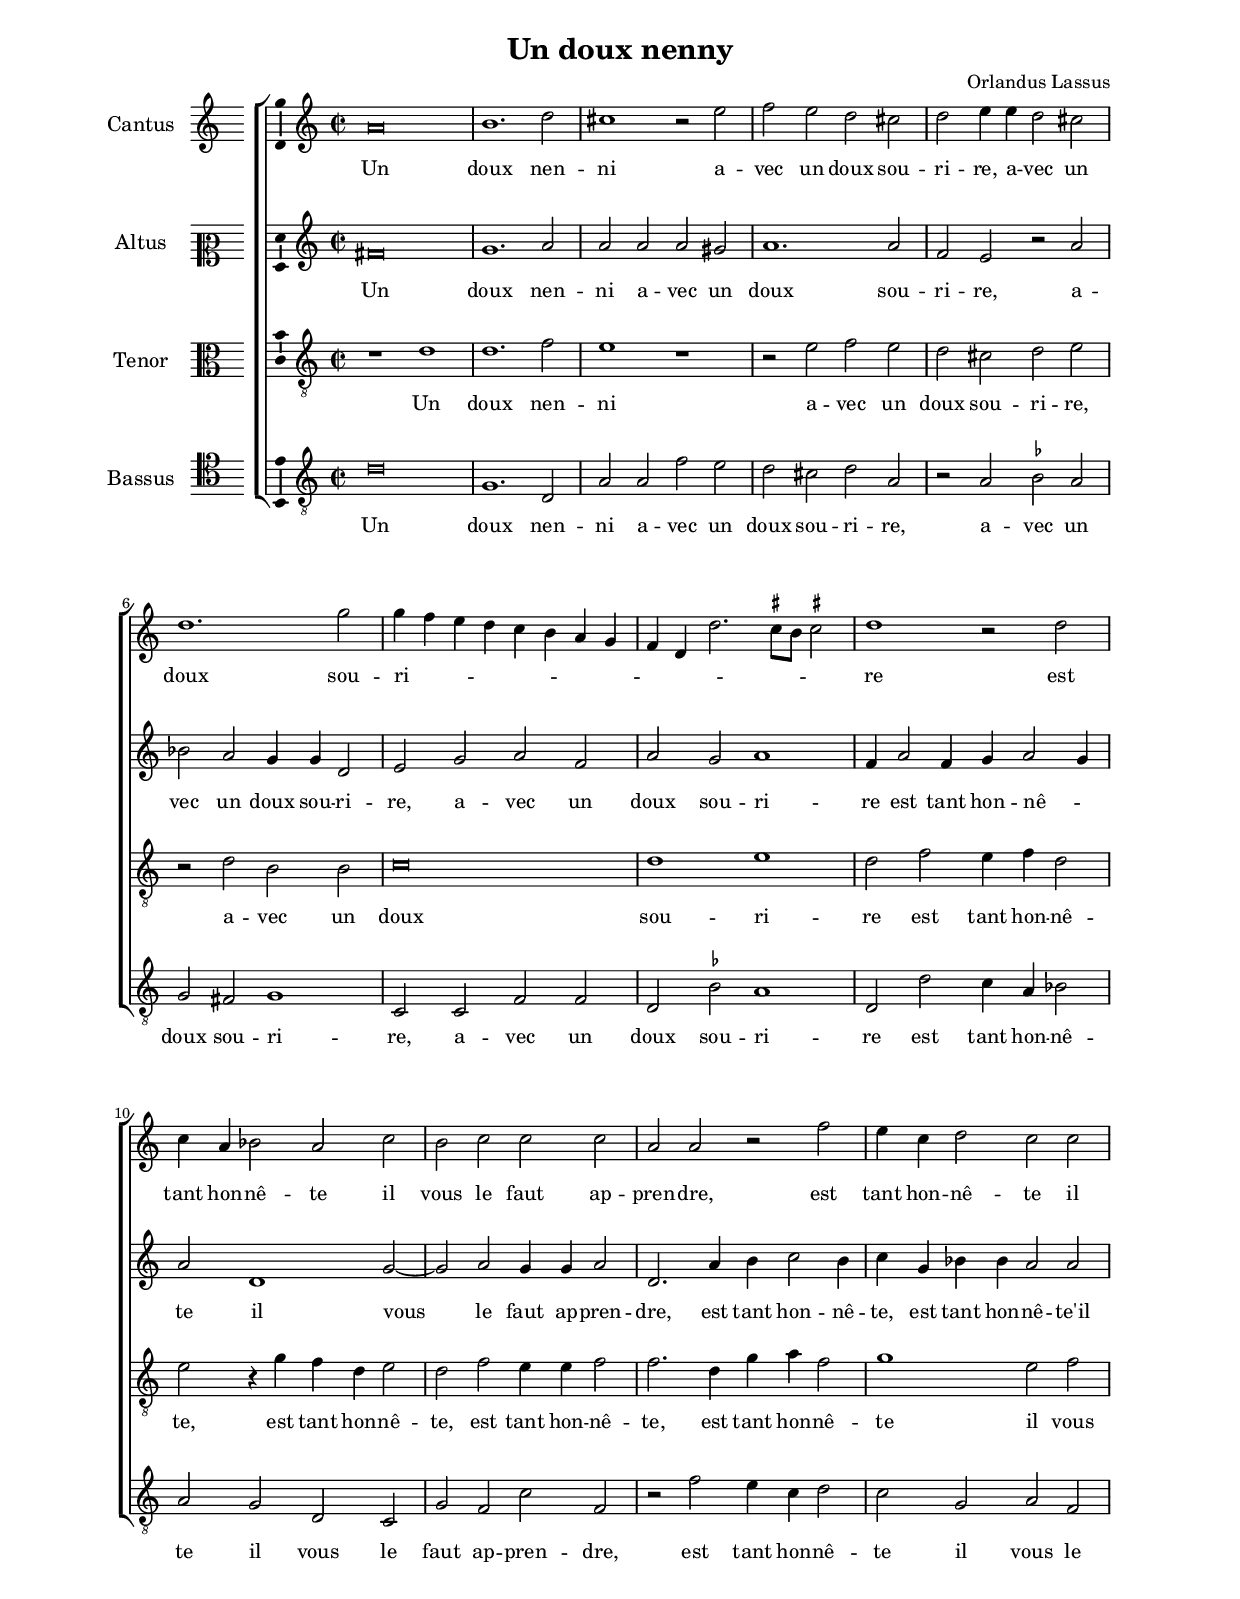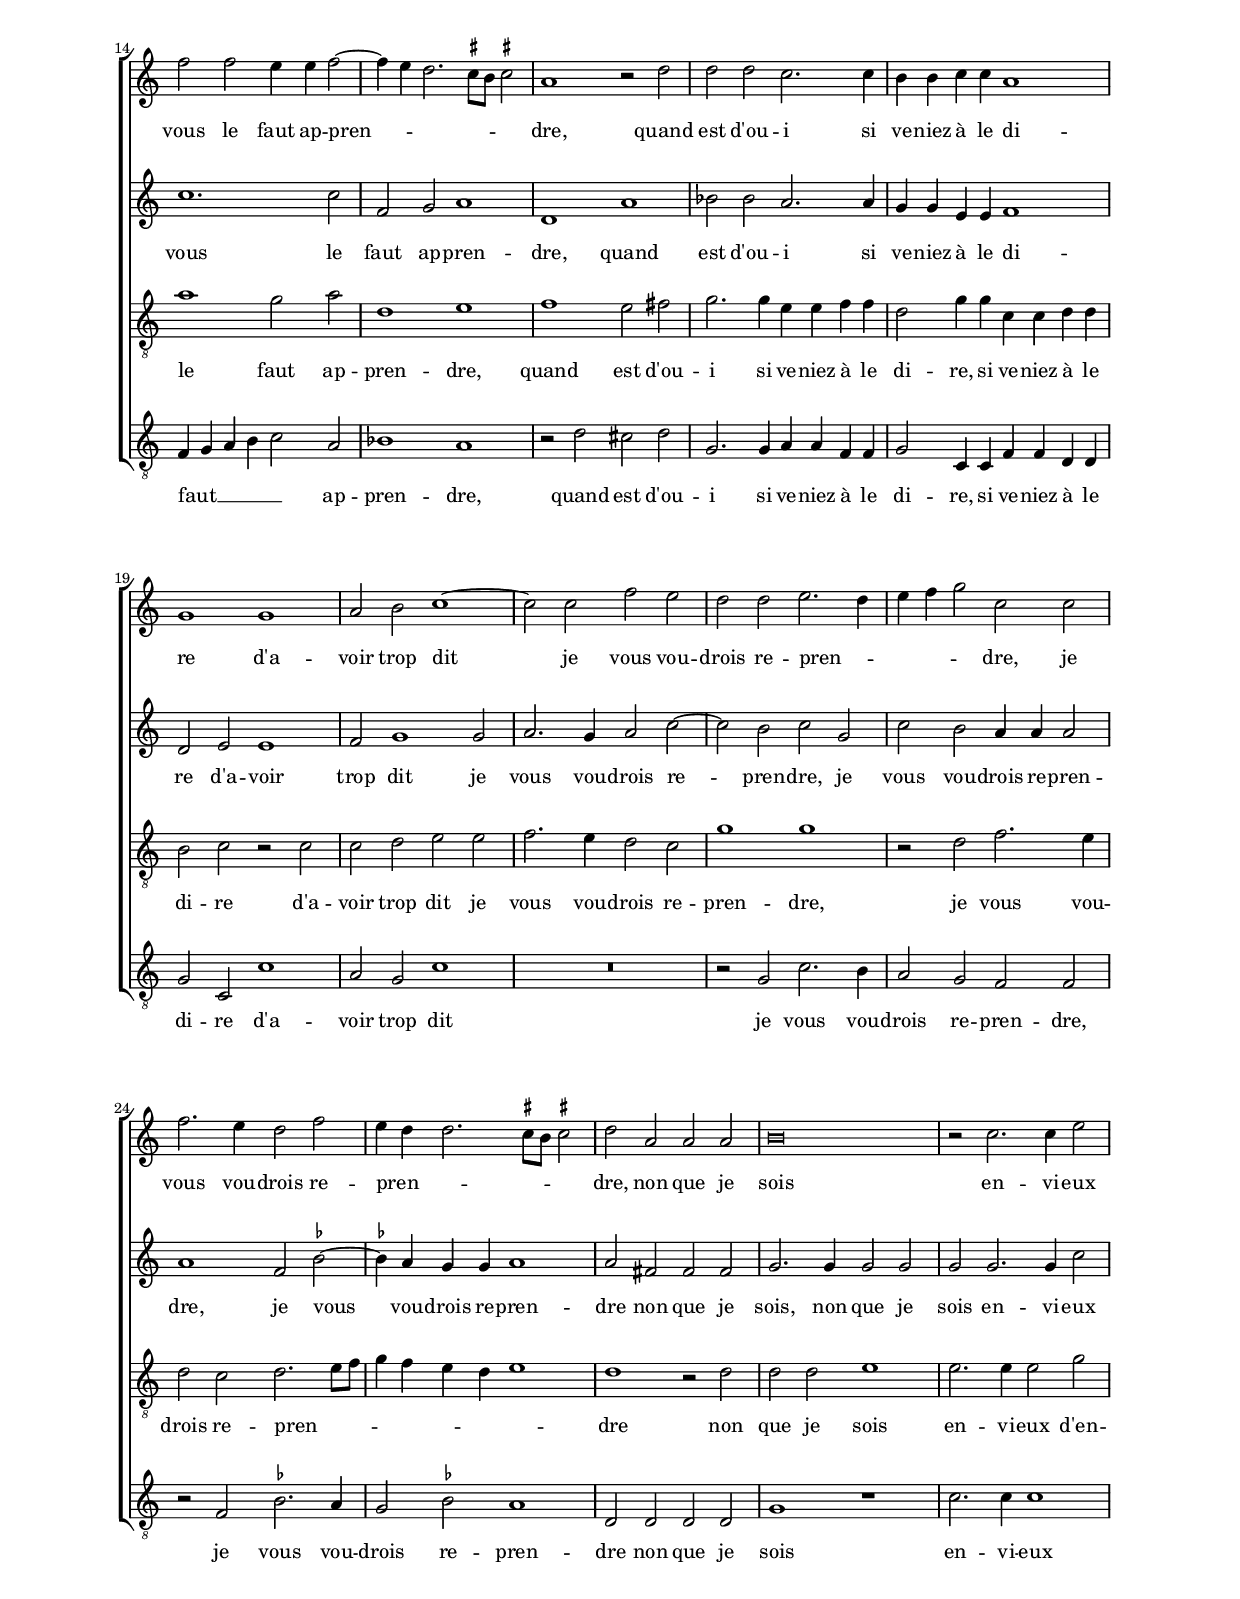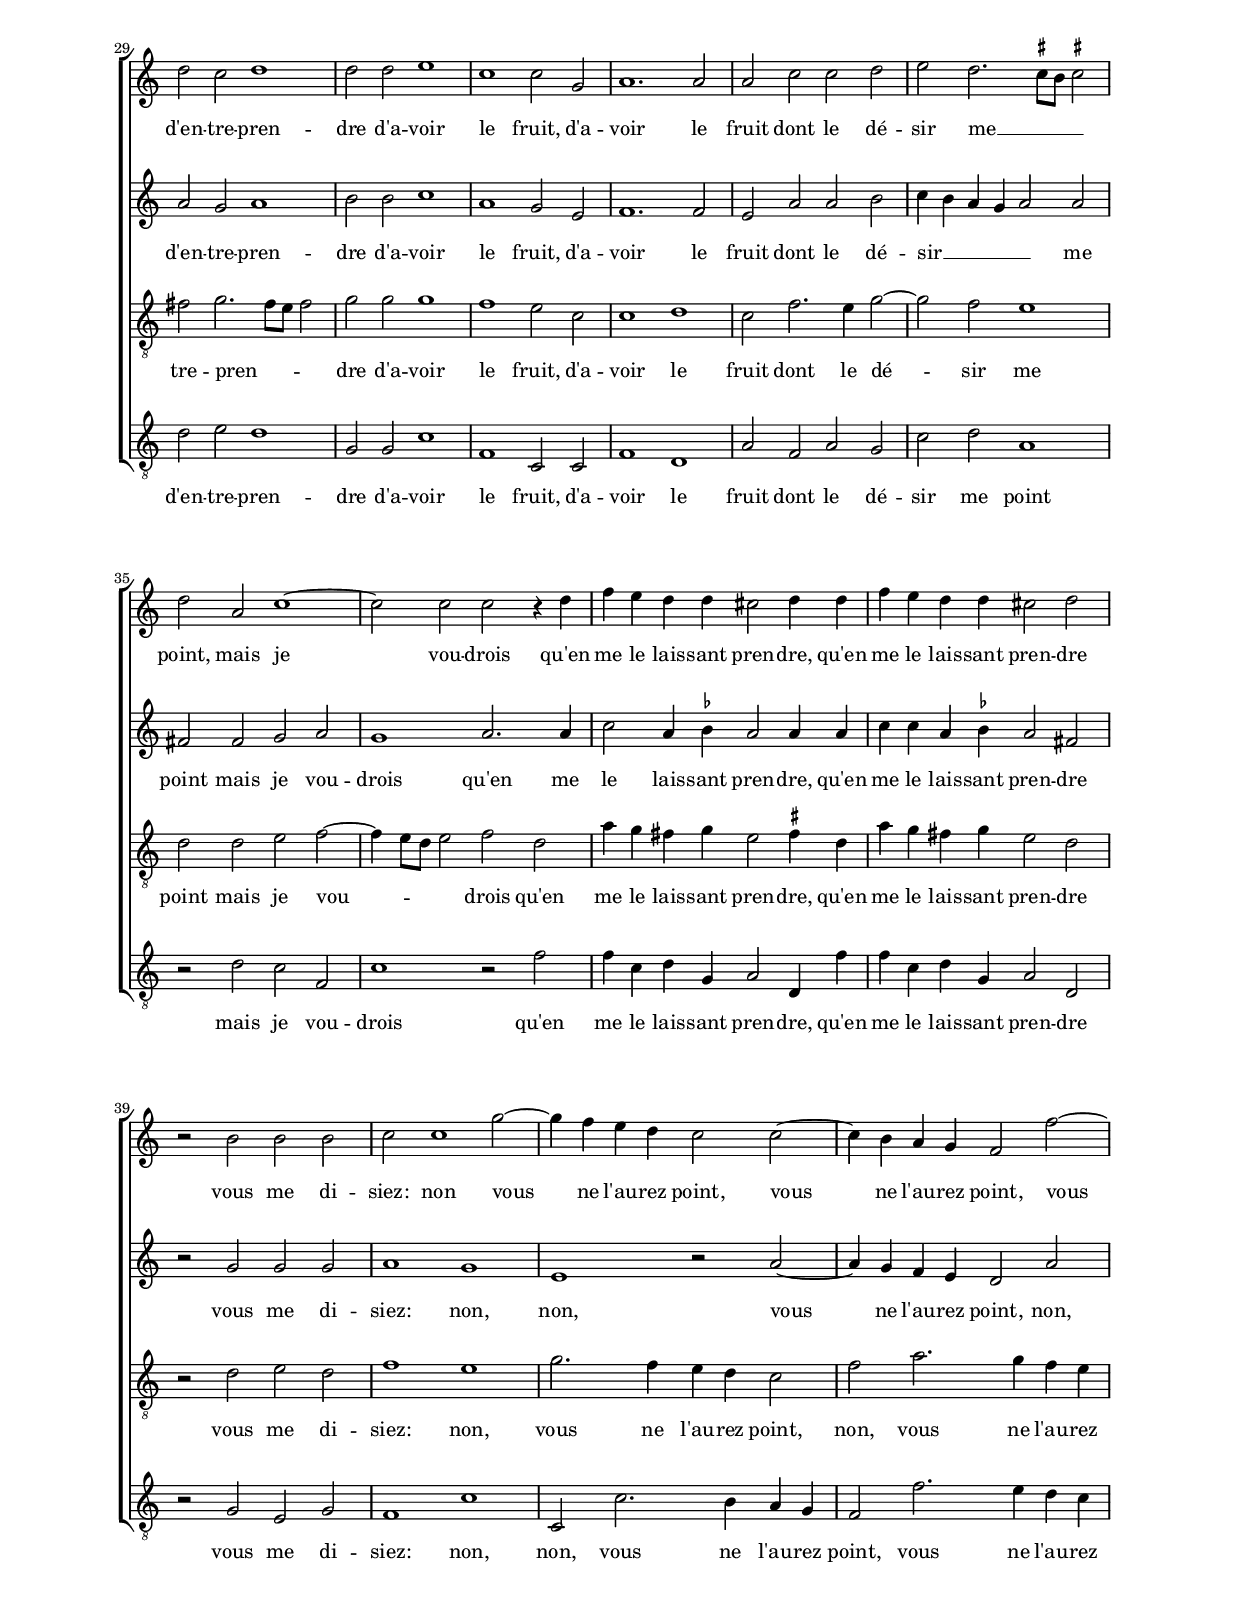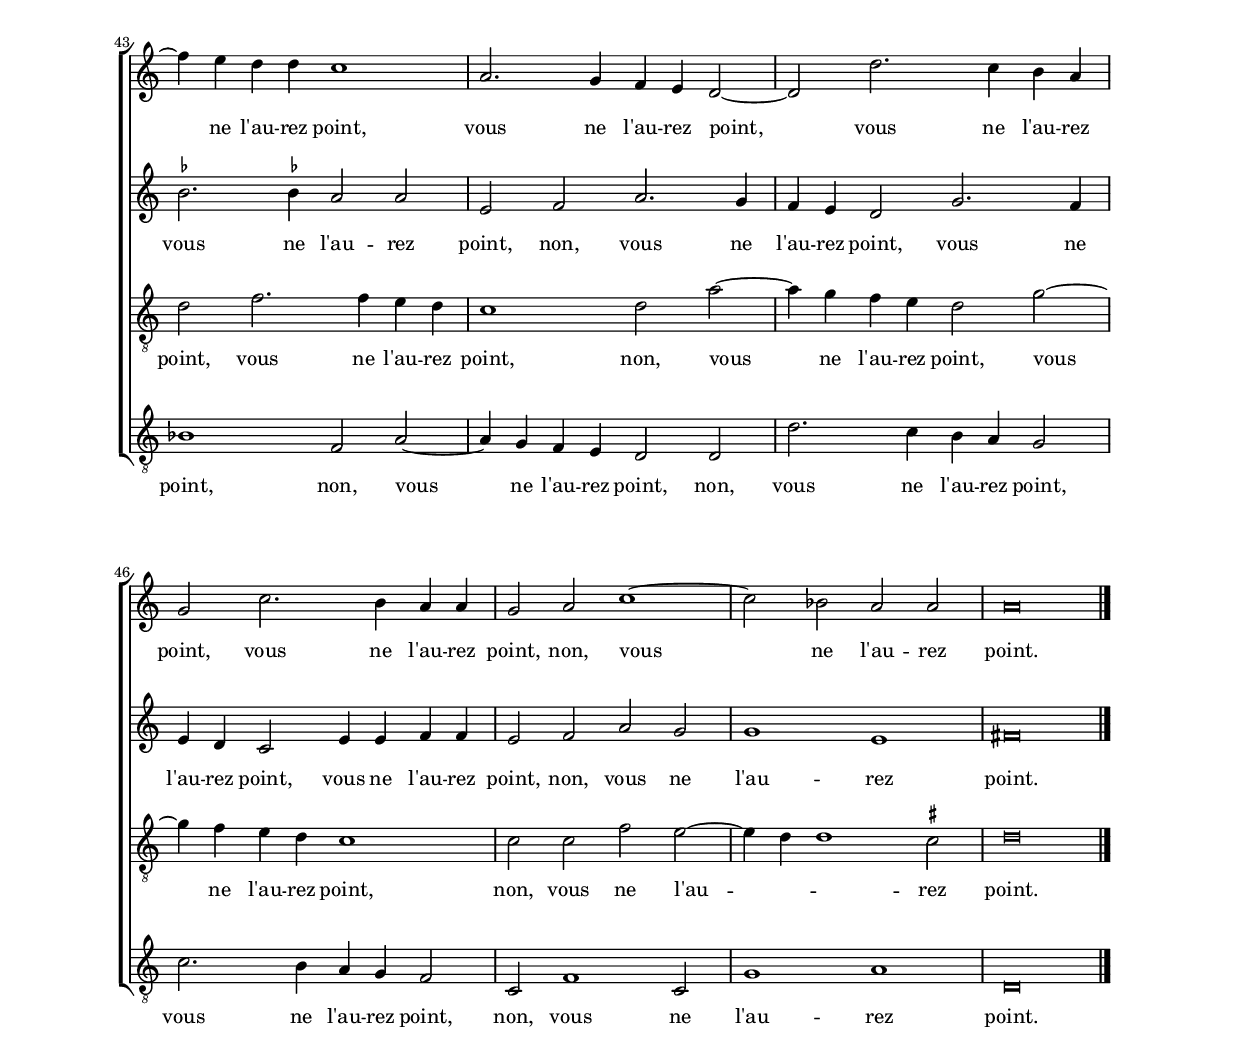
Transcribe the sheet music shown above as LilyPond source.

\header
{
  title="Un doux nenny"
  composer="Orlandus Lassus"
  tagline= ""
}

\version "2.24.4"
\include "deutsch.ly"
#(set-global-staff-size 16)
% #(set-default-paper-size "letter")
#(ly:set-option 'point-and-click #f)

	
global = {
	\key c \major
	\time 2/2 \set Score.measureLength = #(ly:make-moment 2/1)
	}

	ficta = { \once \set suggestAccidentals = ##t }
	
	forget = #(define-music-function (music) (ly:music?) #{
		\accidentalStyle forget
		$music
		\accidentalStyle default
		#})



\paper
	{
	top-margin = 1.8 \cm
	bottom-margin = 1.8 \cm
	left-margin = 2.2 \cm
	right-margin = 2.2 \cm
	ragged-bottom = ##f
	ragged-last-bottom = ##t
	print-page-number = ##f
	system-system-spacing = #'((basic-distance . 18) (minimum-distance . 14) (padding . 5) (strechability . 50))
% 	page-count = 3
% 	system-count = 10
% 	systems-per-page = 4
%	min-systems-per-page = 3
	}


incipitcantus = \markup { \score {
	{
	\set Staff.instrumentName = \markup { \fontsize #1 "Cantus" }
	\key c \major
	\clef violin
	s4 \bar ""
	}
	\layout  {
	raggedright = ##t
	indent = 1.6 \cm
	line-width = 2.5\cm
	\context { \Staff \remove Time_signature_engraver }
	\override Staff.Clef.Y-extent = #'(0 . 0)
	}} \hspace #1 }
	
	  
incipitaltus = \markup { \score {
	{
	\set Staff.instrumentName = \markup { \fontsize #1 "Altus" }
	\key c \major
	\clef mezzosoprano
	s4 \bar ""
	}
	\layout  {
	raggedright = ##t
	indent = 1.6 \cm
	line-width = 2.5\cm
	\context { \Staff \remove Time_signature_engraver }
	\override Staff.Clef.Y-extent = #'(0 . 0)
	}} \hspace #1 }


incipittenor = \markup { \score {
	{
	\set Staff.instrumentName = \markup { \fontsize #1 "Tenor" }
	\key c \major
	\clef alto
	s4 \bar ""
	}
	\layout  {
	raggedright = ##t
	indent = 1.6 \cm
	line-width = 2.5\cm
	\context { \Staff \remove Time_signature_engraver }
	\override Staff.Clef.Y-extent = #'(0 . 0)
	}} \hspace #1 }


incipitbassus = \markup { \score {
	{
	\set Staff.instrumentName = \markup { \fontsize #1 "Bassus" }
	\key c \major
	\clef tenor
	s4 \bar ""
	}
	\layout  {
	raggedright = ##t
	indent = 1.6 \cm
	line-width = 2.5\cm
	\context { \Staff \remove Time_signature_engraver }
	\override Staff.Clef.Y-extent = #'(0 . 0)
	}} \hspace #1 }


cantus =  \relative c''
	{
	a\breve
	h1. d2
	cis1 r2 e
	f2 e d cis
%5
	d2 e4 e d2 cis |
	d1. g2
	g4 f e d c h a g
	f4 d d'2. \ficta cis8 h \ficta cis!2
	d1 r2 d
%10
	c4 a b2 a c |
	h2 c c c
	a2 a r2 f'
	e4 c d2 c c
	f2 f e4 e f2~
%15
	f4 e d2. \ficta cis8 h \ficta cis!2 |
	a1 r2 d
	d2 d c2. c4
	h4 h c c a1
	g1 g
%20
	a2 h c1~ | 
	c2 c f e
	d2 d e2. d4
	e4 f g2 c, c
	f2. e4 d2 f
%25
	e4 d d2. \ficta cis8 h \ficta cis!2 | 
	d2 a a a
	h\breve
	r2 c2. c4 e2
	d2 c d1
%30
	d2 d e1 |
	c1 c2 g 
	a1. a2
	a2 c c d
	e2 d2. \ficta cis8 h \ficta cis!2
%35
	d2 a c1~ |
	c2 c c r4 d 
	f4 e d d cis2 d4 d
	f4 e d d cis2 d
	r2 h h h 
%40
	c2 c1 g'2~ |
	g4 f e d c2 c~
	c4 h a g f2 f'~
	f4 e d d c1 	
	a2. g4 f e d2~
%45
	d2 d'2. c4 h a | %\break
	g2 c2. h4 a a
	g2 a c1~
	c2 b a a
	a\breve \bar "|." |
	}


altus =  \relative c'
	{
	fis\breve
	g1. a2
	a2 a a gis
	a1. a2
%5
	f2 e r a |
	b2 a g4 g d2
	e2 g a f
	a2 g a1
	f4 a2 f4 g a2 g4
%10
	a2 d,1 g2~ |
	g2 a g4 g a2
	d,2. a'4 h4 c2 h4
	c4 g b b a2 a
	c1. c2
%15
	f,2 g a1 |
	d,1 a'
	b2 b a2. a4
	g4 g e e f1
	d2 e e1
%20
	f2 g1 g2 |
	a2. g4 a2 c~
	c2 h c g
	c2 h a4 a a2
	a1 f2 \ficta b~
%25
	\ficta b!4 a g g a1 |
	a2 fis fis fis
	g2. g4 g2 g
	g2 g2. g4 c2
	a2 g a1
%30
	h2 h c1 |
	a1 g2 e
	f1. f2
	e2 a a h
	c4 h a g a2 a
%35
	fis2 fis g a |
	g1 a2. a4
	c2 a4 \ficta b a2 a4 a
	c4 c a \ficta b a2 fis
	r2 g g g
%40
	a1 g |
	e1 r2 a~
	a4 g f e d2 a'
	\ficta b2. \ficta b!4 a2 a
	e2 f a2. g4
%45
	f4 e d2 g2. f4 |
	e4 d c2 e4 e f f
	e2 f a g
	g1 e
	fis\breve |
	}


tenor =  \relative c'
	{
	r1 d
	d1. f2
	e1 r
	r2 e f e
%5
	d2 cis d e |
	r2 d h h
	c\breve
	d1 e
	d2 f e4 f d2
%10
	e2 r4 g f4 d e2 |
	d2 f e4 e f2
	f2. d4 g a f2
	g1 e2 f
	a1 g2 a
%15
	d,1 e |
	f1 e2 fis
	g2. g4 e e f f
	d2 g4 g c, c d d
	h2 c r c
%20
	c2 d e e |
	f2. e4 d2 c
	g'1 g
	r2 d f2. e4
	d2 c d2. e8 f
%25
	g4 f e d e1 |
	d1 r2 d
	d2 d e1
	e2. e4 e2 g
	fis2 g2. fis8 e fis2
%30
	g2 g g1 |
	f1 e2 c
	c1 d
	c2 f2. e4 g2~
	g2 f e1
%35
	d2 d e f~ |
	f4 e8 d e2 f d
	a'4 g fis g e2 \ficta fis!4 d
	a'4 g fis g e2 d
	r2 d e d
%40
	f1 e |
	g2. f4 e d c2
	f2 a2. g4 f e
	d2 f2. f4 e d
	c1 d2 a'~
%45
	a4 g f e d2 g~ |
	g4 f e d c1
	c2 c f e~
	e4 d d1 \ficta cis2
	d\breve |
	}


bassus  =  \relative c
	{
	d'\breve
	g,1. d2
	a'2 a f' e
	d2 cis d a
%5
	r2 a \ficta b a |
	g2 fis g1
	c,2 c f f
	d2 \ficta b' a1
	d,2 d' c4 a b2
%10
	a2 g d c |
	g'2 f c' f,
	r2 f' e4 c d2
	c2 g a f
	f4 g a h c2 a
%15
	b1 a |
	r2 d cis d
	g,2. g4 a a f f
	g2 c,4 c f f d d
	g2 c, c'1
%20
	a2 g c1 |
	R\breve
	r2 g c2. h4
	a2 g f f
	r2 f \ficta b2. a4
%25
	g2 \ficta b a1 |
	d,2 d d d
	g1 r
	c2. c4 c1
	d2 e d1
%30
	g,2 g c1 |
	f,1 c2 c
	f1 d
	a'2 f a g
	c2 d a1
%35
	r2 d c f, |
	c'1 r2 f
	f4 c d g, a2 d,4 f'
	f4 c d g, a2 d,
	r2 g e g
%40
	f1 c' |
	c,2 c'2. h4 a g
	f2 f'2. e4 d c
	b1 f2 a~
	a4 g f e d2 d
%45
	d'2. c4 h a g2 |
	c2. h4 a g f2
	c2 f1 c2
	g'1 a
	d,\breve |
	}

lyricscantus = \lyricmode {
	Un doux nen -- ni a -- vec un doux sou -- ri -- re,
	a -- vec un doux sou -- ri -- _ _ _ _ _ _ _ _ _ _ _ _ _ re
	est tant hon -- nê -- te il vous le faut ap -- pren -- dre,
	est tant hon -- nê -- te il vous le faut ap -- pren -- _ _ _ _ _ dre,
	quand est d'ou -- i si ve -- niez à le di -- re
	d'a -- voir trop dit je vous vou -- drois re -- pren -- _ _ _ _ dre,
	je vous vou -- drois re -- pren -- _ _ _ _ _ dre,
	non que je sois en -- vi -- eux d'en -- tre -- pren -- dre
	d'a -- voir le fruit,
	d'a -- voir le fruit dont le dé -- sir me __ _ _ _ point,
	mais je vou -- drois qu'en me le lais -- sant pren -- dre,
	qu'en me le lais -- sant pren -- dre
	vous me di -- siez: non vous ne l'au -- rez point,
	vous ne l'au -- rez point,
	vous ne l'au -- rez point,
	vous ne l'au -- rez point,
	vous ne l'au -- rez point,
	vous ne l'au -- rez point,
	non, vous ne l'au -- rez point.
	}


lyricsaltus = \lyricmode {
	Un doux nen -- ni a -- vec un doux sou -- ri -- re,
	a -- vec un doux sou -- ri -- re,
	a -- vec un doux sou -- ri -- re
	est tant hon -- nê -- _ te il vous le faut ap -- pren -- dre,
	est tant hon -- nê -- te,
	est tant hon -- nê -- te'il vous le faut ap -- pren -- dre,
	quand est d'ou -- i si ve -- niez à le di -- re
	d'a -- voir trop dit je vous vou -- drois re -- pren -- dre,
	je vous vou -- drois re -- pren -- dre,
	je vous vou -- drois re -- pren -- dre
	non que je sois,
	non que je sois en -- vi -- eux d'en -- tre -- pren -- dre
	d'a -- voir le fruit,
	d'a -- voir le fruit dont le dé -- sir __ _ _ _ _ me point
	mais je vou -- drois qu'en me le lais -- sant pren -- dre,
	qu'en me le lais -- sant pren -- dre
	vous me di -- siez: non, non, vous ne l'au -- rez point,
	non, vous ne l'au -- rez point,
	non, vous ne l'au -- rez point,
	vous ne l'au -- rez point,
	vous ne l'au -- rez point,
	non, vous ne l'au -- rez point.
	}


lyricstenor = \lyricmode {
	Un doux nen -- ni a -- vec un doux sou -- ri -- re,
	a -- vec un doux sou -- ri -- re
	est tant hon -- nê -- te,
	est tant hon -- nê -- te,
	est tant hon -- nê -- te,
	est tant hon -- nê -- te il vous le faut ap -- pren -- dre,
	quand est d'ou -- i si ve -- niez à le di -- re,
	si ve -- niez à le di -- re
	d'a -- voir trop dit je vous vou -- drois re -- pren -- dre,
	je vous vou -- drois re -- pren -- _ _ _ _ _ _ _ dre
	non que je sois en -- vi -- eux d'en -- tre -- pren -- _ _ _ dre
	d'a -- voir le fruit,
	d'a -- voir le fruit dont le dé -- sir me point
	mais je vou -- _ _ _ drois qu'en me le lais -- sant pren -- dre,
	qu'en me le lais -- sant pren -- dre
	vous me di -- siez: non, vous ne l'au -- rez point,
	non, vous ne l'au -- rez point,
	vous ne l'au -- rez point,
	non, vous ne l'au -- rez point,
	vous ne l'au -- rez point,
	non, vous ne l'au -- _ _ rez point.
	}


lyricsbassus = \lyricmode {
	Un doux nen -- ni a -- vec un doux sou -- ri -- re,
	a -- vec un doux sou -- ri -- re,
	a -- vec un doux sou -- ri -- re
	est tant hon -- nê -- te il vous le faut ap -- pren -- dre,
	est tant hon -- nê -- te il vous le faut __ _ _ _ _ ap -- pren -- dre,
	quand est d'ou -- i si ve -- niez à le di -- re,
	si ve -- niez à le di -- re
	d'a -- voir trop dit je vous vou -- drois re -- pren -- dre,
	je vous vou -- drois re -- pren -- dre
	non que je sois en -- vi -- eux d'en -- tre -- pren -- dre
	d'a -- voir le fruit,
	d'a -- voir le fruit dont le dé -- sir me point
	mais je vou -- drois qu'en me le lais -- sant pren -- dre,
	qu'en me le lais -- sant pren -- dre
	vous me di -- siez: non, non, vous ne l'au -- rez point,
	vous ne l'au -- rez point,
	non, vous ne l'au -- rez point,
	non, vous ne l'au -- rez point,
	vous ne l'au -- rez point,
	non, vous ne l'au -- rez point.
	}


\score
{  
	\transpose c c {
	\new ChoirStaff \with { \override StaffGrouper.staff-staff-spacing.basic-distance = #14 }
	<<

	\new Staff << \global
	\new Voice="v1" {
		\set Staff.instrumentName=\incipitcantus
		\set Staff.midiInstrument = "reed organ"
		\clef violin
		\cantus }
	\new Lyrics \lyricsto "v1" {\lyricscantus }
	>>


	\new Staff << \global
	\new Voice="v2" {
		\set Staff.instrumentName=\incipitaltus
		\set Staff.midiInstrument = "reed organ"
		\clef violin 
		\altus}
	\new Lyrics \lyricsto "v2" {\lyricsaltus }
	>>


	\new Staff << \global
	\new Voice="v3" {
		\set Staff.instrumentName=\incipittenor
		\set Staff.midiInstrument = "reed organ"
		\clef "G_8"
		\tenor }
	\new Lyrics \lyricsto "v3" {\lyricstenor }
	>>


	\new Staff << \global
	\new Voice="v4" {
		\set Staff.instrumentName=\incipitbassus
		\set Staff.midiInstrument = "reed organ"
		\clef "G_8" 
		\bassus }
	\new Lyrics \lyricsto "v4" {\lyricsbassus}
	>>

	>>
	} % transpose

	\layout
	{
	indent = 2.3 \cm
	\context { \Lyrics \override VerticalAxisGroup.nonstaff-relatedstaff-spacing.padding = #2 }
	\context { \Staff \override TimeSignature.break-visibility = #end-of-line-invisible }
	\context { \Staff \consists Ambitus_engraver }
%	\context { \Score \override BarNumber.padding = #2 }
	\context { \Voice \override NoteHead.style = #'baroque }
	}

\midi
	{
	\tempo 2 = 110
	}
	
}


% EOF
